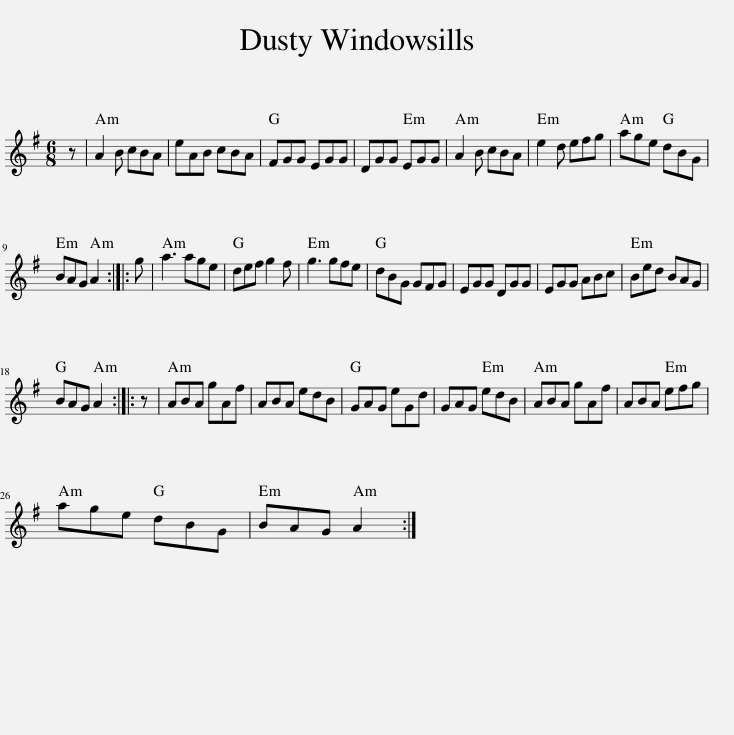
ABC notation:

X:1
L:1/8
M:6/8
I:linebreak $
K:G
V:1 treble
V:1
 z | A2 B cBA | eAB cBA | FGG EGG | DGG EGG | %5
 A2 B cBA | e2 d efg | age dBG |$ BAG A2 :: g | %10
 a3 age | def g2 f | g3 gfe | dBG GFG | EGG DGG | %15
 EGG ABc | Bed BAG |$ BAG A2 :: z | ABA gAf | %20
 ABA edB | GAG eGd | GAG edB | ABA gAf | ABA efg |$ %25
 age dBG | BAG A2 :| %27
